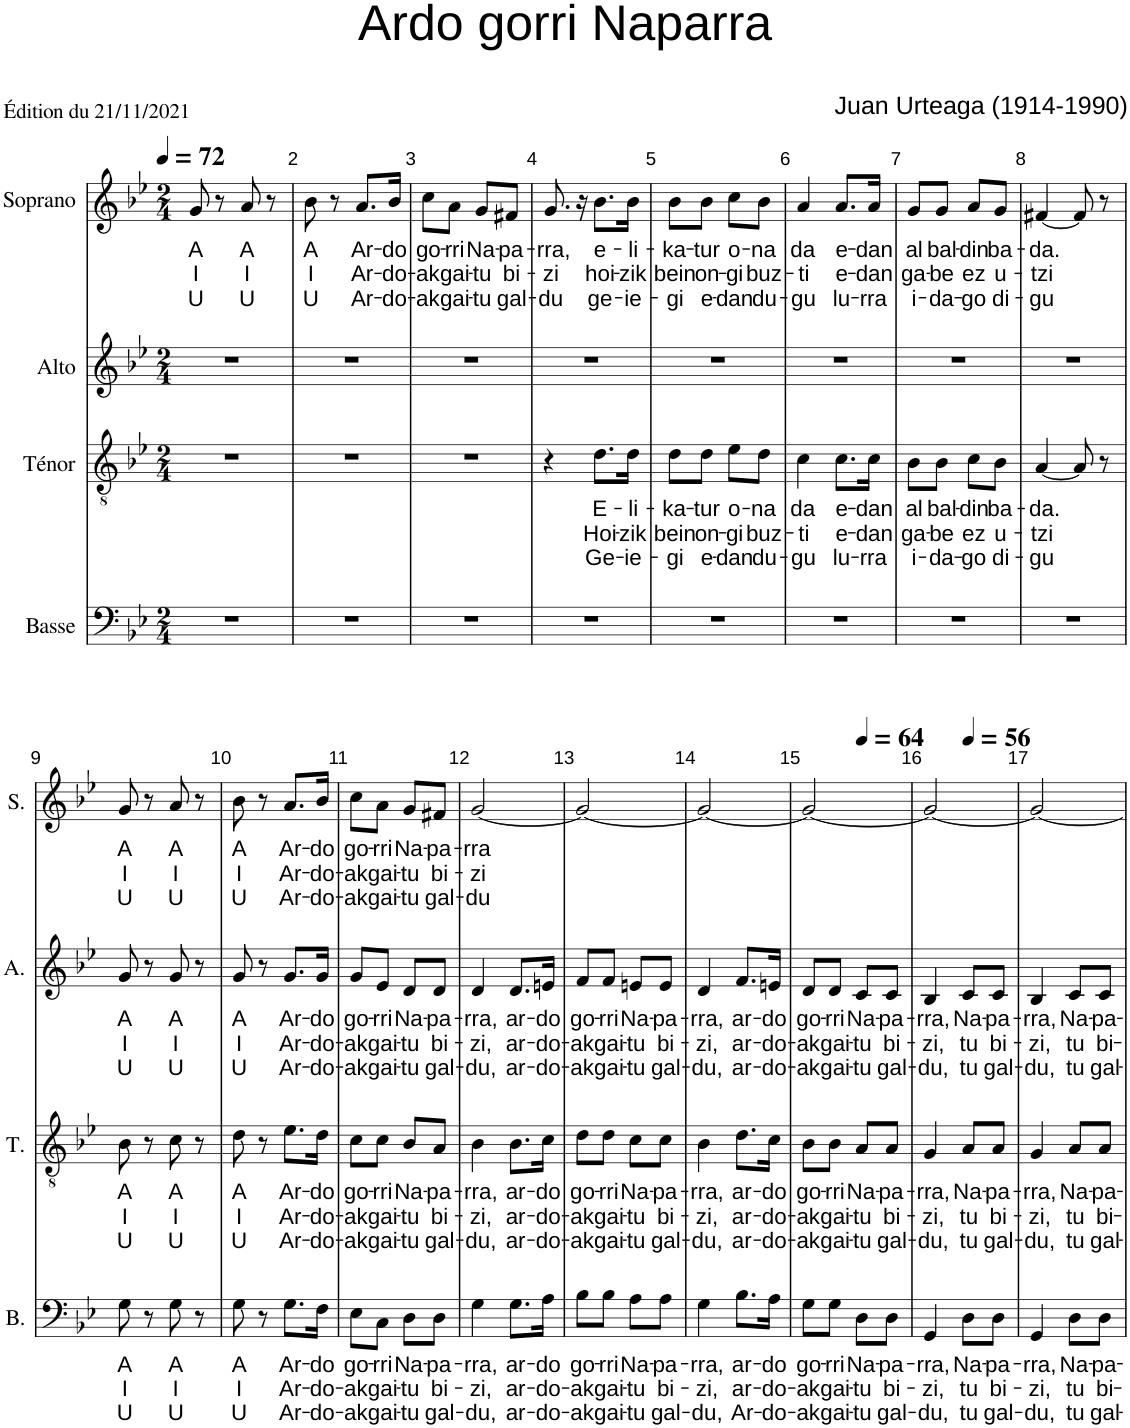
**kern	**text	**text	**text	**kern	**text	**text	**text	**kern	**text	**text	**text	**kern	**text	**text	**text
*part4	*part4	*part4	*part4	*part3	*part3	*part3	*part3	*part2	*part2	*part2	*part2	*part1	*part1	*part1	*part1
*staff4	*staff4	*staff4	*staff4	*staff3	*staff3	*staff3	*staff3	*staff2	*staff2	*staff2	*staff2	*staff1	*staff1	*staff1	*staff1
*I"Basse	*	*	*	*I"Ténor	*	*	*	*I"Alto	*	*	*	*I"Soprano	*	*	*
*I'B.	*	*	*	*I'T.	*	*	*	*I'A.	*	*	*	*I'S.	*	*	*
*clefF4	*	*	*	*clefGv2	*	*	*	*clefG2	*	*	*	*clefG2	*	*	*
*k[b-e-]	*	*	*	*k[b-e-]	*	*	*	*k[b-e-]	*	*	*	*k[b-e-]	*	*	*
*M2/4	*	*	*	*M2/4	*	*	*	*M2/4	*	*	*	*M2/4	*	*	*
*MM72	*	*	*	*MM72	*	*	*	*MM72	*	*	*	*MM72	*	*	*
=1	=1	=1	=1	=1	=1	=1	=1	=1	=1	=1	=1	=1	=1	=1	=1
!	!	!	!	!	!	!	!	!	!	!	!	!	!LO:LY:b	!LO:LY:b	!LO:LY:b
2r	.	.	.	2r	.	.	.	2r	.	.	.	8g/	A	I	U
.	.	.	.	.	.	.	.	.	.	.	.	8r	.	.	.
!	!	!	!	!	!	!	!	!	!	!	!	!	!LO:LY:b	!LO:LY:b	!LO:LY:b
.	.	.	.	.	.	.	.	.	.	.	.	8a/	A	I	U
.	.	.	.	.	.	.	.	.	.	.	.	8r	.	.	.
=2	=2	=2	=2	=2	=2	=2	=2	=2	=2	=2	=2	=2	=2	=2	=2
!	!	!	!	!	!	!	!	!	!	!	!	!	!LO:LY:b	!LO:LY:b	!LO:LY:b
2r	.	.	.	2r	.	.	.	2r	.	.	.	8b-\	A	I	U
.	.	.	.	.	.	.	.	.	.	.	.	8r	.	.	.
!	!	!	!	!	!	!	!	!	!	!	!	!	!LO:LY:b	!LO:LY:b	!LO:LY:b
.	.	.	.	.	.	.	.	.	.	.	.	8.a/L	Ar-	Ar-	Ar-
!	!	!	!	!	!	!	!	!	!	!	!	!	!LO:LY:b	!LO:LY:b	!LO:LY:b
.	.	.	.	.	.	.	.	.	.	.	.	16b-/Jk	-do	-do-	-do-
=3	=3	=3	=3	=3	=3	=3	=3	=3	=3	=3	=3	=3	=3	=3	=3
!	!	!	!	!	!	!	!	!	!	!	!	!	!LO:LY:b	!LO:LY:b	!LO:LY:b
2r	.	.	.	2r	.	.	.	2r	.	.	.	8cc\L	go-	-ak	-ak
!	!	!	!	!	!	!	!	!	!	!	!	!	!LO:LY:b	!LO:LY:b	!LO:LY:b
.	.	.	.	.	.	.	.	.	.	.	.	8a\J	-rri	gai-	gai-
!	!	!	!	!	!	!	!	!	!	!	!	!	!LO:LY:b	!LO:LY:b	!LO:LY:b
.	.	.	.	.	.	.	.	.	.	.	.	8g/L	Na-	-tu	-tu
!	!	!	!	!	!	!	!	!	!	!	!	!	!LO:LY:b	!LO:LY:b	!LO:LY:b
.	.	.	.	.	.	.	.	.	.	.	.	8f#X/J	-pa-	bi-	gal-
=4	=4	=4	=4	=4	=4	=4	=4	=4	=4	=4	=4	=4	=4	=4	=4
!	!	!	!	!	!	!	!	!	!	!	!	!	!LO:LY:b	!LO:LY:b	!LO:LY:b
2r	.	.	.	4r	.	.	.	2r	.	.	.	8.g/	-rra,	-zi	-du
.	.	.	.	.	.	.	.	.	.	.	.	16r	.	.	.
!	!	!	!	!	!LO:LY:b	!LO:LY:b	!LO:LY:b	!	!	!	!	!	!LO:LY:b	!LO:LY:b	!LO:LY:b
.	.	.	.	8.d\L	E-	Hoi-	Ge-	.	.	.	.	8.b-\L	e-	hoi-	ge-
!	!	!	!	!	!LO:LY:b	!LO:LY:b	!LO:LY:b	!	!	!	!	!	!LO:LY:b	!LO:LY:b	!LO:LY:b
.	.	.	.	16d\Jk	-li-	-zik	-ie-	.	.	.	.	16b-\Jk	-li-	-zik	-ie-
=5	=5	=5	=5	=5	=5	=5	=5	=5	=5	=5	=5	=5	=5	=5	=5
!	!	!	!	!	!LO:LY:b	!LO:LY:b	!LO:LY:b	!	!	!	!	!	!LO:LY:b	!LO:LY:b	!LO:LY:b
2r	.	.	.	8d\L	-ka-	bein	-gi	2r	.	.	.	8b-\L	-ka-	bein	-gi
!	!	!	!	!	!LO:LY:b	!LO:LY:b	!LO:LY:b	!	!	!	!	!	!LO:LY:b	!LO:LY:b	!LO:LY:b
.	.	.	.	8d\J	-tur	on-	e-	.	.	.	.	8b-\J	-tur	on-	e-
!	!	!	!	!	!LO:LY:b	!LO:LY:b	!LO:LY:b	!	!	!	!	!	!LO:LY:b	!LO:LY:b	!LO:LY:b
.	.	.	.	8e-\L	o-	-gi	-dan	.	.	.	.	8cc\L	o-	-gi	-dan
!	!	!	!	!	!LO:LY:b	!LO:LY:b	!LO:LY:b	!	!	!	!	!	!LO:LY:b	!LO:LY:b	!LO:LY:b
.	.	.	.	8d\J	-na	buz-	du-	.	.	.	.	8b-\J	-na	buz-	du-
=6	=6	=6	=6	=6	=6	=6	=6	=6	=6	=6	=6	=6	=6	=6	=6
!	!	!	!	!	!LO:LY:b	!LO:LY:b	!LO:LY:b	!	!	!	!	!	!LO:LY:b	!LO:LY:b	!LO:LY:b
2r	.	.	.	4c\	da	-ti	-gu	2r	.	.	.	4a/	da	-ti	-gu
!	!	!	!	!	!LO:LY:b	!LO:LY:b	!LO:LY:b	!	!	!	!	!	!LO:LY:b	!LO:LY:b	!LO:LY:b
.	.	.	.	8.c\L	e-	e-	lu-	.	.	.	.	8.a/L	e-	e-	lu-
!	!	!	!	!	!LO:LY:b	!LO:LY:b	!LO:LY:b	!	!	!	!	!	!LO:LY:b	!LO:LY:b	!LO:LY:b
.	.	.	.	16c\Jk	-dan	-dan	-rra	.	.	.	.	16a/Jk	-dan	-dan	-rra
=7	=7	=7	=7	=7	=7	=7	=7	=7	=7	=7	=7	=7	=7	=7	=7
!	!	!	!	!	!LO:LY:b	!LO:LY:b	!LO:LY:b	!	!	!	!	!	!LO:LY:b	!LO:LY:b	!LO:LY:b
2r	.	.	.	8B-\L	al	ga-	i-	2r	.	.	.	8g/L	al	ga-	i-
!	!	!	!	!	!LO:LY:b	!LO:LY:b	!LO:LY:b	!	!	!	!	!	!LO:LY:b	!LO:LY:b	!LO:LY:b
.	.	.	.	8B-\J	bal-	-be	-da-	.	.	.	.	8g/J	bal-	-be	-da-
!	!	!	!	!	!LO:LY:b	!LO:LY:b	!LO:LY:b	!	!	!	!	!	!LO:LY:b	!LO:LY:b	!LO:LY:b
.	.	.	.	8c\L	-din	ez	-go	.	.	.	.	8a/L	-din	ez	-go
!	!	!	!	!	!LO:LY:b	!LO:LY:b	!LO:LY:b	!	!	!	!	!	!LO:LY:b	!LO:LY:b	!LO:LY:b
.	.	.	.	8B-\J	ba-	u-	di-	.	.	.	.	8g/J	ba-	u-	di-
=8	=8	=8	=8	=8	=8	=8	=8	=8	=8	=8	=8	=8	=8	=8	=8
!	!	!	!	!	!LO:LY:b	!LO:LY:b	!LO:LY:b	!	!	!	!	!	!LO:LY:b	!LO:LY:b	!LO:LY:b
2r	.	.	.	[4A/	-da.	-tzi	-gu	2r	.	.	.	[4f#X/	-da.	-tzi	-gu
.	.	.	.	8A/]	.	.	.	.	.	.	.	8f#/]	.	.	.
.	.	.	.	8r	.	.	.	.	.	.	.	8r	.	.	.
!!LO:LB:g=z
=9	=9	=9	=9	=9	=9	=9	=9	=9	=9	=9	=9	=9	=9	=9	=9
!	!LO:LY:b	!LO:LY:b	!LO:LY:b	!	!LO:LY:b	!LO:LY:b	!LO:LY:b	!	!LO:LY:b	!LO:LY:b	!LO:LY:b	!	!LO:LY:b	!LO:LY:b	!LO:LY:b
8G\	A	I	U	8B-\	A	I	U	8g/	A	I	U	8g/	A	I	U
8r	.	.	.	8r	.	.	.	8r	.	.	.	8r	.	.	.
!	!LO:LY:b	!LO:LY:b	!LO:LY:b	!	!LO:LY:b	!LO:LY:b	!LO:LY:b	!	!LO:LY:b	!LO:LY:b	!LO:LY:b	!	!LO:LY:b	!LO:LY:b	!LO:LY:b
8G\	A	I	U	8c\	A	I	U	8g/	A	I	U	8a/	A	I	U
8r	.	.	.	8r	.	.	.	8r	.	.	.	8r	.	.	.
=10	=10	=10	=10	=10	=10	=10	=10	=10	=10	=10	=10	=10	=10	=10	=10
!	!LO:LY:b	!LO:LY:b	!LO:LY:b	!	!LO:LY:b	!LO:LY:b	!LO:LY:b	!	!LO:LY:b	!LO:LY:b	!LO:LY:b	!	!LO:LY:b	!LO:LY:b	!LO:LY:b
8G\	A	I	U	8d\	A	I	U	8g/	A	I	U	8b-\	A	I	U
8r	.	.	.	8r	.	.	.	8r	.	.	.	8r	.	.	.
!	!LO:LY:b	!LO:LY:b	!LO:LY:b	!	!LO:LY:b	!LO:LY:b	!LO:LY:b	!	!LO:LY:b	!LO:LY:b	!LO:LY:b	!	!LO:LY:b	!LO:LY:b	!LO:LY:b
8.G\L	Ar-	Ar-	Ar-	8.e-\L	Ar-	Ar-	Ar-	8.g/L	Ar-	Ar-	Ar-	8.a/L	Ar-	Ar-	Ar-
!	!LO:LY:b	!LO:LY:b	!LO:LY:b	!	!LO:LY:b	!LO:LY:b	!LO:LY:b	!	!LO:LY:b	!LO:LY:b	!LO:LY:b	!	!LO:LY:b	!LO:LY:b	!LO:LY:b
16F\Jk	-do	-do-	-do-	16d\Jk	-do	-do-	-do-	16g/Jk	-do	-do-	-do-	16b-/Jk	-do	-do-	-do-
=11	=11	=11	=11	=11	=11	=11	=11	=11	=11	=11	=11	=11	=11	=11	=11
!	!LO:LY:b	!LO:LY:b	!LO:LY:b	!	!LO:LY:b	!LO:LY:b	!LO:LY:b	!	!LO:LY:b	!LO:LY:b	!LO:LY:b	!	!LO:LY:b	!LO:LY:b	!LO:LY:b
8E-\L	go-	-ak	-ak	8c\L	go-	-ak	-ak	8g/L	go-	-ak	-ak	8cc\L	go-	-ak	-ak
!	!LO:LY:b	!LO:LY:b	!LO:LY:b	!	!LO:LY:b	!LO:LY:b	!LO:LY:b	!	!LO:LY:b	!LO:LY:b	!LO:LY:b	!	!LO:LY:b	!LO:LY:b	!LO:LY:b
8C\J	-rri	gai-	gai-	8c\J	-rri	gai-	gai-	8e-/J	-rri	gai-	gai-	8a\J	-rri	gai-	gai-
!	!LO:LY:b	!LO:LY:b	!LO:LY:b	!	!LO:LY:b	!LO:LY:b	!LO:LY:b	!	!LO:LY:b	!LO:LY:b	!LO:LY:b	!	!LO:LY:b	!LO:LY:b	!LO:LY:b
8D\L	Na-	-tu	-tu	8B-/L	Na-	-tu	-tu	8d/L	Na-	-tu	-tu	8g/L	Na-	-tu	-tu
!	!LO:LY:b	!LO:LY:b	!LO:LY:b	!	!LO:LY:b	!LO:LY:b	!LO:LY:b	!	!LO:LY:b	!LO:LY:b	!LO:LY:b	!	!LO:LY:b	!LO:LY:b	!LO:LY:b
8D\J	-pa-	bi-	gal-	8A/J	-pa-	bi-	gal-	8d/J	-pa-	bi-	gal-	8f#X/J	-pa-	bi-	gal-
=12	=12	=12	=12	=12	=12	=12	=12	=12	=12	=12	=12	=12	=12	=12	=12
!	!LO:LY:b	!LO:LY:b	!LO:LY:b	!	!LO:LY:b	!LO:LY:b	!LO:LY:b	!	!LO:LY:b	!LO:LY:b	!LO:LY:b	!	!LO:LY:b	!LO:LY:b	!LO:LY:b
4G\	-rra,	-zi,	-du,	4B-\	-rra,	-zi,	-du,	4d/	-rra,	-zi,	-du,	[2g/	-rra	-zi	-du
!	!LO:LY:b	!LO:LY:b	!LO:LY:b	!	!LO:LY:b	!LO:LY:b	!LO:LY:b	!	!LO:LY:b	!LO:LY:b	!LO:LY:b	!	!	!	!
8.G\L	ar-	ar-	ar-	8.B-\L	ar-	ar-	ar-	8.d/L	ar-	ar-	ar-	.	.	.	.
!	!LO:LY:b	!LO:LY:b	!LO:LY:b	!	!LO:LY:b	!LO:LY:b	!LO:LY:b	!	!LO:LY:b	!LO:LY:b	!LO:LY:b	!	!	!	!
16A\Jk	-do	-do-	-do-	16c\Jk	-do	-do-	-do-	16en/Jk	-do	-do-	-do-	.	.	.	.
=13	=13	=13	=13	=13	=13	=13	=13	=13	=13	=13	=13	=13	=13	=13	=13
!	!LO:LY:b	!LO:LY:b	!LO:LY:b	!	!LO:LY:b	!LO:LY:b	!LO:LY:b	!	!LO:LY:b	!LO:LY:b	!LO:LY:b	!	!	!	!
8B-\L	go-	-ak	-ak	8d\L	go-	-ak	-ak	8f/L	go-	-ak	-ak	2g/_	.	.	.
!	!LO:LY:b	!LO:LY:b	!LO:LY:b	!	!LO:LY:b	!LO:LY:b	!LO:LY:b	!	!LO:LY:b	!LO:LY:b	!LO:LY:b	!	!	!	!
8B-\J	-rri	gai-	gai-	8d\J	-rri	gai-	gai-	8f/J	-rri	gai-	gai-	.	.	.	.
!	!LO:LY:b	!LO:LY:b	!LO:LY:b	!	!LO:LY:b	!LO:LY:b	!LO:LY:b	!	!LO:LY:b	!LO:LY:b	!LO:LY:b	!	!	!	!
8A\L	Na-	-tu	-tu	8c\L	Na-	-tu	-tu	8en/L	Na-	-tu	-tu	.	.	.	.
!	!LO:LY:b	!LO:LY:b	!LO:LY:b	!	!LO:LY:b	!LO:LY:b	!LO:LY:b	!	!LO:LY:b	!LO:LY:b	!LO:LY:b	!	!	!	!
8A\J	-pa-	bi-	gal-	8c\J	-pa-	bi-	gal-	8e/J	-pa-	bi-	gal-	.	.	.	.
=14	=14	=14	=14	=14	=14	=14	=14	=14	=14	=14	=14	=14	=14	=14	=14
!	!LO:LY:b	!LO:LY:b	!LO:LY:b	!	!LO:LY:b	!LO:LY:b	!LO:LY:b	!	!LO:LY:b	!LO:LY:b	!LO:LY:b	!	!	!	!
4G\	-rra,	-zi,	-du,	4B-\	-rra,	-zi,	-du,	4d/	-rra,	-zi,	-du,	2g/_	.	.	.
!	!LO:LY:b	!LO:LY:b	!LO:LY:b	!	!LO:LY:b	!LO:LY:b	!LO:LY:b	!	!LO:LY:b	!LO:LY:b	!LO:LY:b	!	!	!	!
8.B-\L	ar-	ar-	Ar-	8.d\L	ar-	ar-	ar-	8.f/L	ar-	ar-	ar-	.	.	.	.
!	!LO:LY:b	!LO:LY:b	!LO:LY:b	!	!LO:LY:b	!LO:LY:b	!LO:LY:b	!	!LO:LY:b	!LO:LY:b	!LO:LY:b	!	!	!	!
16A\Jk	-do	-do-	-do-	16c\Jk	-do	-do-	-do-	16en/Jk	-do	-do-	-do-	.	.	.	.
=15	=15	=15	=15	=15	=15	=15	=15	=15	=15	=15	=15	=15	=15	=15	=15
!	!LO:LY:b	!LO:LY:b	!LO:LY:b	!	!LO:LY:b	!LO:LY:b	!LO:LY:b	!	!LO:LY:b	!LO:LY:b	!LO:LY:b	!	!	!	!
*	*	*	*	*	*	*	*	*	*	*	*	*^	*	*	*
8G\L	go-	-ak	-ak	8B-\L	go-	-ak	-ak	8d/L	go-	-ak	-ak	2g/_	4ryy	.	.	.
!	!LO:LY:b	!LO:LY:b	!LO:LY:b	!	!LO:LY:b	!LO:LY:b	!LO:LY:b	!	!LO:LY:b	!LO:LY:b	!LO:LY:b	!	!	!	!	!
8G\J	-rri	gai-	gai-	8B-\J	-rri	gai-	gai-	8d/J	-rri	gai-	gai-	.	.	.	.	.
*	*	*	*	*	*	*	*	*	*	*	*	*MM64	*	*	*	*
!	!LO:LY:b	!LO:LY:b	!LO:LY:b	!	!LO:LY:b	!LO:LY:b	!LO:LY:b	!	!LO:LY:b	!LO:LY:b	!LO:LY:b	!	!	!	!	!
8D\L	Na-	-tu	-tu	8A/L	Na-	-tu	-tu	8c/L	Na-	-tu	-tu	.	4ryy	.	.	.
!	!LO:LY:b	!LO:LY:b	!LO:LY:b	!	!LO:LY:b	!LO:LY:b	!LO:LY:b	!	!LO:LY:b	!LO:LY:b	!LO:LY:b	!	!	!	!	!
8D\J	-pa-	bi-	gal-	8A/J	-pa-	bi-	gal-	8c/J	-pa-	bi-	gal-	.	.	.	.	.
=16	=16	=16	=16	=16	=16	=16	=16	=16	=16	=16	=16	=16	=16	=16	=16	=16
!	!LO:LY:b	!LO:LY:b	!LO:LY:b	!	!LO:LY:b	!LO:LY:b	!LO:LY:b	!	!LO:LY:b	!LO:LY:b	!LO:LY:b	!	!	!	!	!
4GG/	-rra,	-zi,	-du,	4G/	-rra,	-zi,	-du,	4B-/	-rra,	-zi,	-du,	2g/_	4ryy	.	.	.
*	*	*	*	*	*	*	*	*	*	*	*	*MM56	*	*	*	*
!	!LO:LY:b	!LO:LY:b	!LO:LY:b	!	!LO:LY:b	!LO:LY:b	!LO:LY:b	!	!LO:LY:b	!LO:LY:b	!LO:LY:b	!	!	!	!	!
8D\L	Na-	tu	tu	8A/L	Na-	tu	tu	8c/L	Na-	tu	tu	.	4ryy	.	.	.
!	!LO:LY:b	!LO:LY:b	!LO:LY:b	!	!LO:LY:b	!LO:LY:b	!LO:LY:b	!	!LO:LY:b	!LO:LY:b	!LO:LY:b	!	!	!	!	!
8D\J	-pa-	bi-	gal-	8A/J	-pa-	bi-	gal-	8c/J	-pa-	bi-	gal-	.	.	.	.	.
=17	=17	=17	=17	=17	=17	=17	=17	=17	=17	=17	=17	=17	=17	=17	=17	=17
!	!LO:LY:b	!LO:LY:b	!LO:LY:b	!	!LO:LY:b	!LO:LY:b	!LO:LY:b	!	!LO:LY:b	!LO:LY:b	!LO:LY:b	!	!	!	!	!
*	*	*	*	*	*	*	*	*	*	*	*	*v	*v	*	*	*
4GG/	-rra,	-zi,	-du,	4G/	-rra,	-zi,	-du,	4B-/	-rra,	-zi,	-du,	2g/_	.	.	.
!	!LO:LY:b	!LO:LY:b	!LO:LY:b	!	!LO:LY:b	!LO:LY:b	!LO:LY:b	!	!LO:LY:b	!LO:LY:b	!LO:LY:b	!	!	!	!
8D\L	Na-	tu	tu	8A/L	Na-	tu	tu	8c/L	Na-	tu	tu	.	.	.	.
!	!LO:LY:b	!LO:LY:b	!LO:LY:b	!	!LO:LY:b	!LO:LY:b	!LO:LY:b	!	!LO:LY:b	!LO:LY:b	!LO:LY:b	!	!	!	!
8D\J	-pa-	bi-	gal-	8A/J	-pa-	bi-	gal-	8c/J	-pa-	bi-	gal-	.	.	.	.
=	=	=	=	=	=	=	=	=	=	=	=	=	=	=	=
*-	*-	*-	*-	*-	*-	*-	*-	*-	*-	*-	*-	*-	*-	*-	*-
